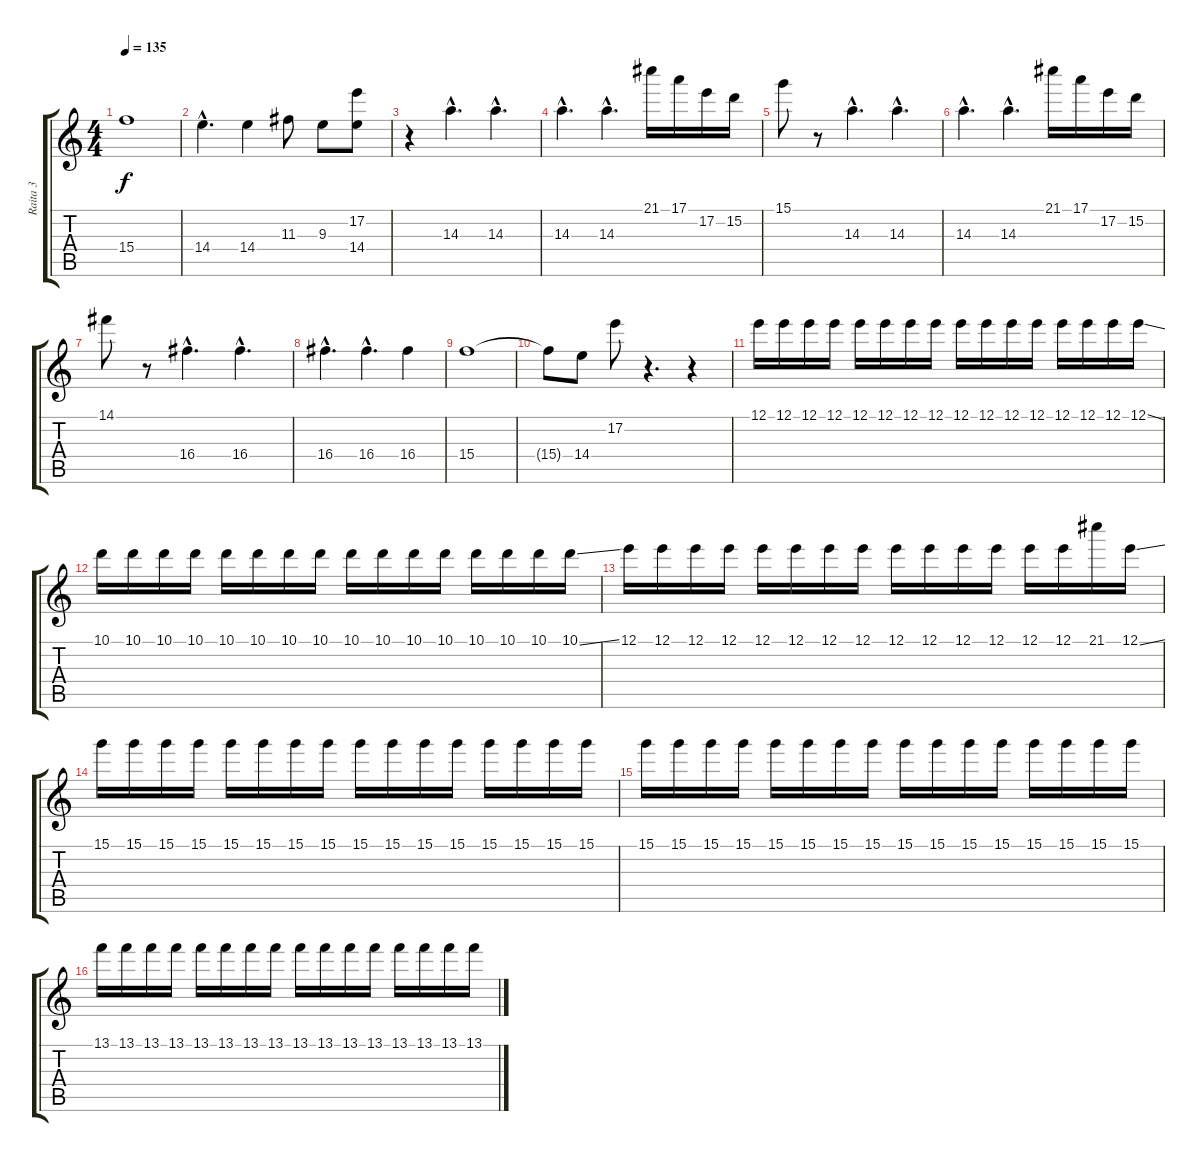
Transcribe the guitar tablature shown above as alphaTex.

\track ("Raita 3" "Raita 3") {instrument overdrivenguitar}
\staff {score tabs}
\tuning (E4 B3 G3 D3 A2 E2) {hide}
\ts (4 4)
\tempo 135
\clef g2
\ks c
15.4.1{dy f} |
14.4{hac}.4{d} 14.4.4 11.3.8 9.3.8 (17.2 14.4).8 |
r.4 14.3{hac}.4{d} 14.3{hac}.4{d} |
14.3{hac}.4{d} 14.3{hac}.4{d} 21.1.16 17.1.16 17.2.16 15.2.16 |
15.1.8 r.8 14.3{hac}.4{d} 14.3{hac}.4{d} |
14.3{hac}.4{d} 14.3{hac}.4{d} 21.1.16 17.1.16 17.2.16 15.2.16 |
14.1.8 r.8 16.4{hac}.4{d} 16.4{hac}.4{d} |
16.4{hac}.4{d} 16.4{hac}.4{d} 16.4.4 |
15.4.1 |
15.4{t}.8 14.4.8 17.2.8 r.4{d} r.4 |
12.1.16 12.1.16 12.1.16 12.1.16 12.1.16 12.1.16 12.1.16 12.1.16 12.1.16 12.1.16 12.1.16 12.1.16 12.1.16 12.1.16 12.1.16 12.1{ss}.16 |
10.1.16 10.1.16 10.1.16 10.1.16 10.1.16 10.1.16 10.1.16 10.1.16 10.1.16 10.1.16 10.1.16 10.1.16 10.1.16 10.1.16 10.1.16 10.1{ss}.16 |
12.1.16 12.1.16 12.1.16 12.1.16 12.1.16 12.1.16 12.1.16 12.1.16 12.1.16 12.1.16 12.1.16 12.1.16 12.1.16 12.1.16 21.1.16 12.1{ss}.16 |
15.1.16 15.1.16 15.1.16 15.1.16 15.1.16 15.1.16 15.1.16 15.1.16 15.1.16 15.1.16 15.1.16 15.1.16 15.1.16 15.1.16 15.1.16 15.1.16 |
15.1.16 15.1.16 15.1.16 15.1.16 15.1.16 15.1.16 15.1.16 15.1.16 15.1.16 15.1.16 15.1.16 15.1.16 15.1.16 15.1.16 15.1.16 15.1.16 |
13.1.16 13.1.16 13.1.16 13.1.16 13.1.16 13.1.16 13.1.16 13.1.16 13.1.16 13.1.16 13.1.16 13.1.16 13.1.16 13.1.16 13.1.16 13.1.16
